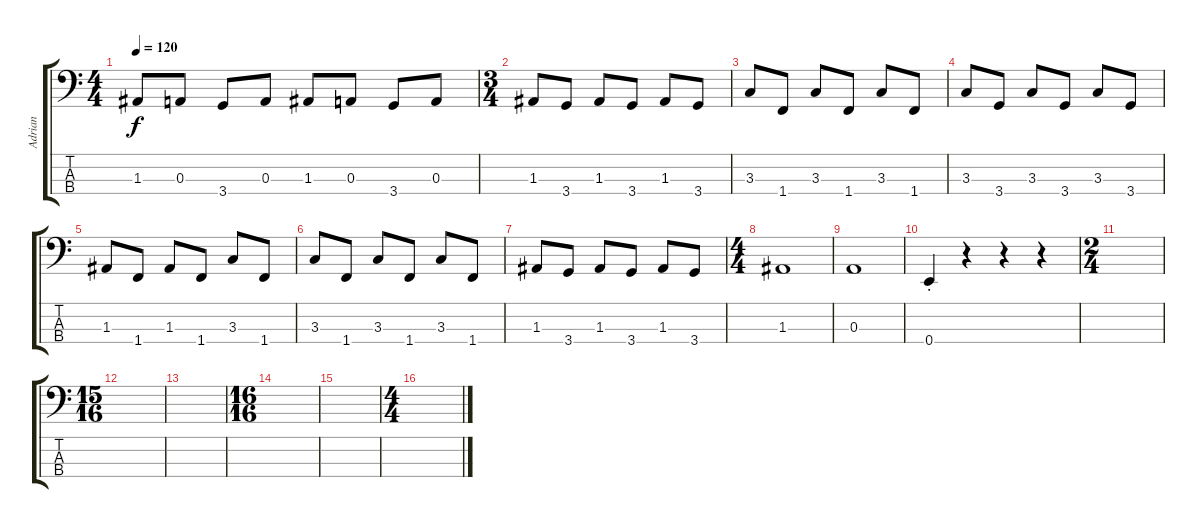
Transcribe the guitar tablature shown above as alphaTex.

\track ("Adrian" "Adrian") {instrument electricbassfinger}
\staff {score tabs}
\tuning (G2 D2 A1 E1) {hide}
\ts (4 4)
\tempo 120
\clef f4
\ks c
1.3.8{dy f} 0.3.8 3.4.8 0.3.8 1.3.8 0.3.8 3.4.8 0.3.8 |
\ts (3 4)
1.3.8 3.4.8 1.3.8 3.4.8 1.3.8 3.4.8 |
3.3.8 1.4.8 3.3.8 1.4.8 3.3.8 1.4.8 |
3.3.8 3.4.8 3.3.8 3.4.8 3.3.8 3.4.8 |
1.3.8 1.4.8 1.3.8 1.4.8 3.3.8 1.4.8 |
3.3.8 1.4.8 3.3.8 1.4.8 3.3.8 1.4.8 |
1.3.8 3.4.8 1.3.8 3.4.8 1.3.8 3.4.8 |
\ts (4 4)
1.3.1 |
0.3.1 |
0.4{st}.4 r.4 r.4 r.4 |
\ts (2 4)
|
\ts (15 16)
|
|
\ts (16 16)
|
|
\ts (4 4)
